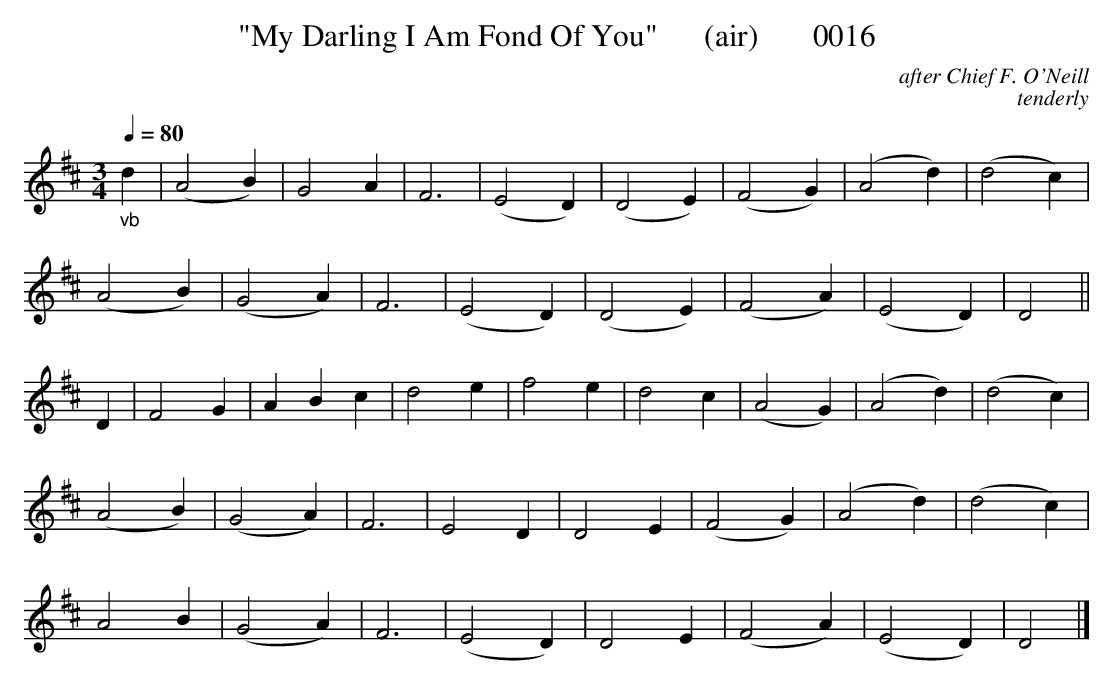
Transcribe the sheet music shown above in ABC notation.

X:1
T:"My Darling I Am Fond Of You"      (air)       0016
C:after Chief F. O'Neill
C:tenderly
Q:1/4=80
M:3/4
L:1/8
K:D
"_vb"d2|(A4B2)|G4A2|F6|(E4D2)|(D4E2)|(F4G2)|(A4d2)|(d4c2)|
(A4B2)|(G4A2)|F6|(E4D2)|(D4E2)|(F4A2)|(E4D2)|D4||
D2|F4G2|A2B2c2|d4e2|f4e2|d4c2|(A4G2)|(A4d2)|(d4c2)|
(A4B2)|(G4A2)|F6|E4D2|D4E2|(F4G2)|(A4d2)|(d4c2)|
A4B2|(G4A2)|F6|(E4D2)|D4E2|(F4A2)|(E4D2)|D4|]
